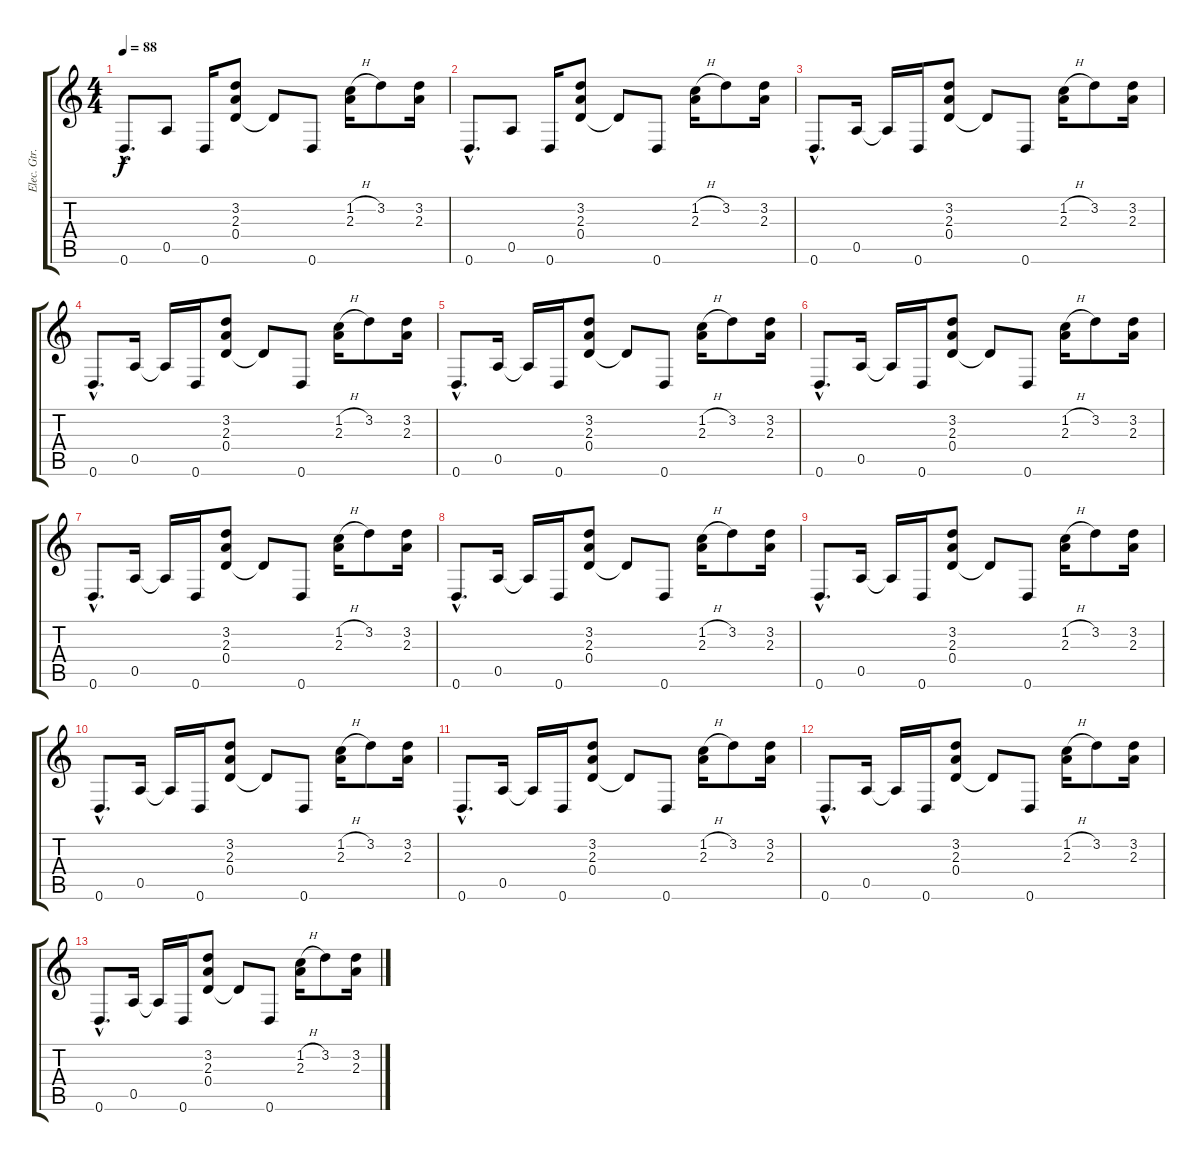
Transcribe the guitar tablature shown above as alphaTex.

\track ("Elec. Gtr. 6" "Elec. Gtr.") {instrument distortionguitar}
\staff {score tabs}
\tuning (E4 B3 G3 D3 A2 D2) {hide}
\ts (4 4)
\tempo 88
\clef g2
\ks c
0.6{hac}.8{d dy f} 0.5.8 0.6.16 (3.2 2.3 0.4).8 0.4{t}.8 0.6.8 (1.2{h} 2.3).16 3.2.8 (3.2 2.3).16 |
0.6{hac}.8{d} 0.5.8 0.6.16 (3.2 2.3 0.4).8 0.4{t}.8 0.6.8 (1.2{h} 2.3).16 3.2.8 (3.2 2.3).16 |
0.6{hac}.8{d} 0.5.16 0.5{t}.16 0.6.16 (3.2 2.3 0.4).8 0.4{t}.8 0.6.8 (1.2{h} 2.3).16 3.2.8 (3.2 2.3).16 |
0.6{hac}.8{d} 0.5.16 0.5{t}.16 0.6.16 (3.2 2.3 0.4).8 0.4{t}.8 0.6.8 (1.2{h} 2.3).16 3.2.8 (3.2 2.3).16 |
0.6{hac}.8{d} 0.5.16 0.5{t}.16 0.6.16 (3.2 2.3 0.4).8 0.4{t}.8 0.6.8 (1.2{h} 2.3).16 3.2.8 (3.2 2.3).16 |
0.6{hac}.8{d} 0.5.16 0.5{t}.16 0.6.16 (3.2 2.3 0.4).8 0.4{t}.8 0.6.8 (1.2{h} 2.3).16 3.2.8 (3.2 2.3).16 |
0.6{hac}.8{d} 0.5.16 0.5{t}.16 0.6.16 (3.2 2.3 0.4).8 0.4{t}.8 0.6.8 (1.2{h} 2.3).16 3.2.8 (3.2 2.3).16 |
0.6{hac}.8{d} 0.5.16 0.5{t}.16 0.6.16 (3.2 2.3 0.4).8 0.4{t}.8 0.6.8 (1.2{h} 2.3).16 3.2.8 (3.2 2.3).16 |
0.6{hac}.8{d} 0.5.16 0.5{t}.16 0.6.16 (3.2 2.3 0.4).8 0.4{t}.8 0.6.8 (1.2{h} 2.3).16 3.2.8 (3.2 2.3).16 |
0.6{hac}.8{d} 0.5.16 0.5{t}.16 0.6.16 (3.2 2.3 0.4).8 0.4{t}.8 0.6.8 (1.2{h} 2.3).16 3.2.8 (3.2 2.3).16 |
0.6{hac}.8{d} 0.5.16 0.5{t}.16 0.6.16 (3.2 2.3 0.4).8 0.4{t}.8 0.6.8 (1.2{h} 2.3).16 3.2.8 (3.2 2.3).16 |
0.6{hac}.8{d} 0.5.16 0.5{t}.16 0.6.16 (3.2 2.3 0.4).8 0.4{t}.8 0.6.8 (1.2{h} 2.3).16 3.2.8 (3.2 2.3).16 |
0.6{hac}.8{d} 0.5.16 0.5{t}.16 0.6.16 (3.2 2.3 0.4).8 0.4{t}.8 0.6.8 (1.2{h} 2.3).16 3.2.8 (3.2 2.3).16
